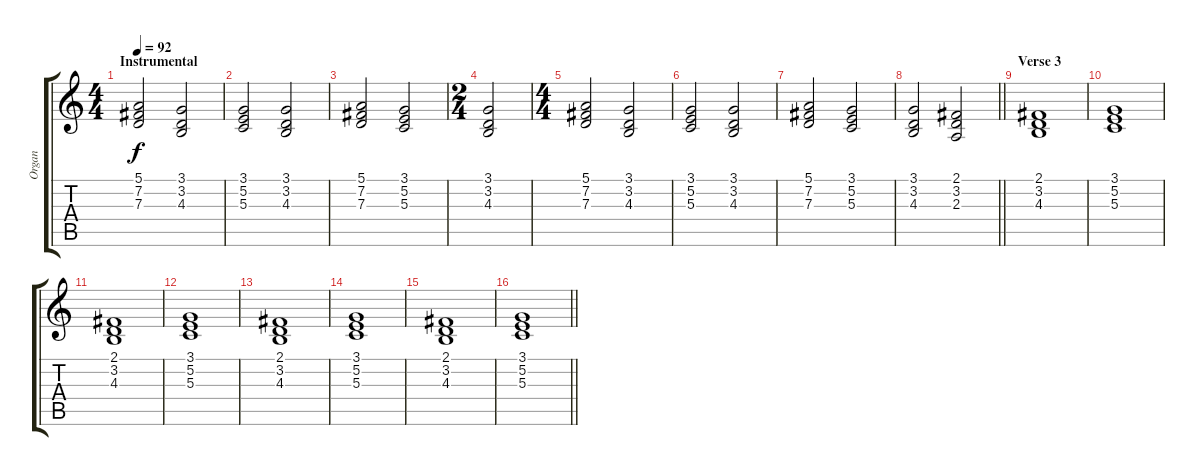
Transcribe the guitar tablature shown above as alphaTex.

\track ("Organ" "Organ") {instrument percussiveorgan}
\staff {score tabs}
\tuning (E4 B3 G3 D3 A2 E2) {hide}
\ts (4 4)
\section ("" "Instrumental")
\tempo 92
\clef g2
\ks c
(5.1 7.2 7.3).2{dy f} (3.1 3.2 4.3).2 |
(3.1 5.2 5.3).2 (3.1 3.2 4.3).2 |
(5.1 7.2 7.3).2 (3.1 5.2 5.3).2 |
\ts (2 4)
(3.1 3.2 4.3).2 |
\ts (4 4)
(5.1 7.2 7.3).2 (3.1 3.2 4.3).2 |
(3.1 5.2 5.3).2 (3.1 3.2 4.3).2 |
(5.1 7.2 7.3).2 (3.1 5.2 5.3).2 |
\barLineRight lightlight
(3.1 3.2 4.3).2 (2.1 3.2 2.3).2 |
\section ("" "Verse 3")
(2.1 3.2 4.3).1 |
(3.1 5.2 5.3).1 |
(2.1 3.2 4.3).1 |
(3.1 5.2 5.3).1 |
(2.1 3.2 4.3).1 |
(3.1 5.2 5.3).1 |
(2.1 3.2 4.3).1 |
\barLineRight lightlight
(3.1 5.2 5.3).1
